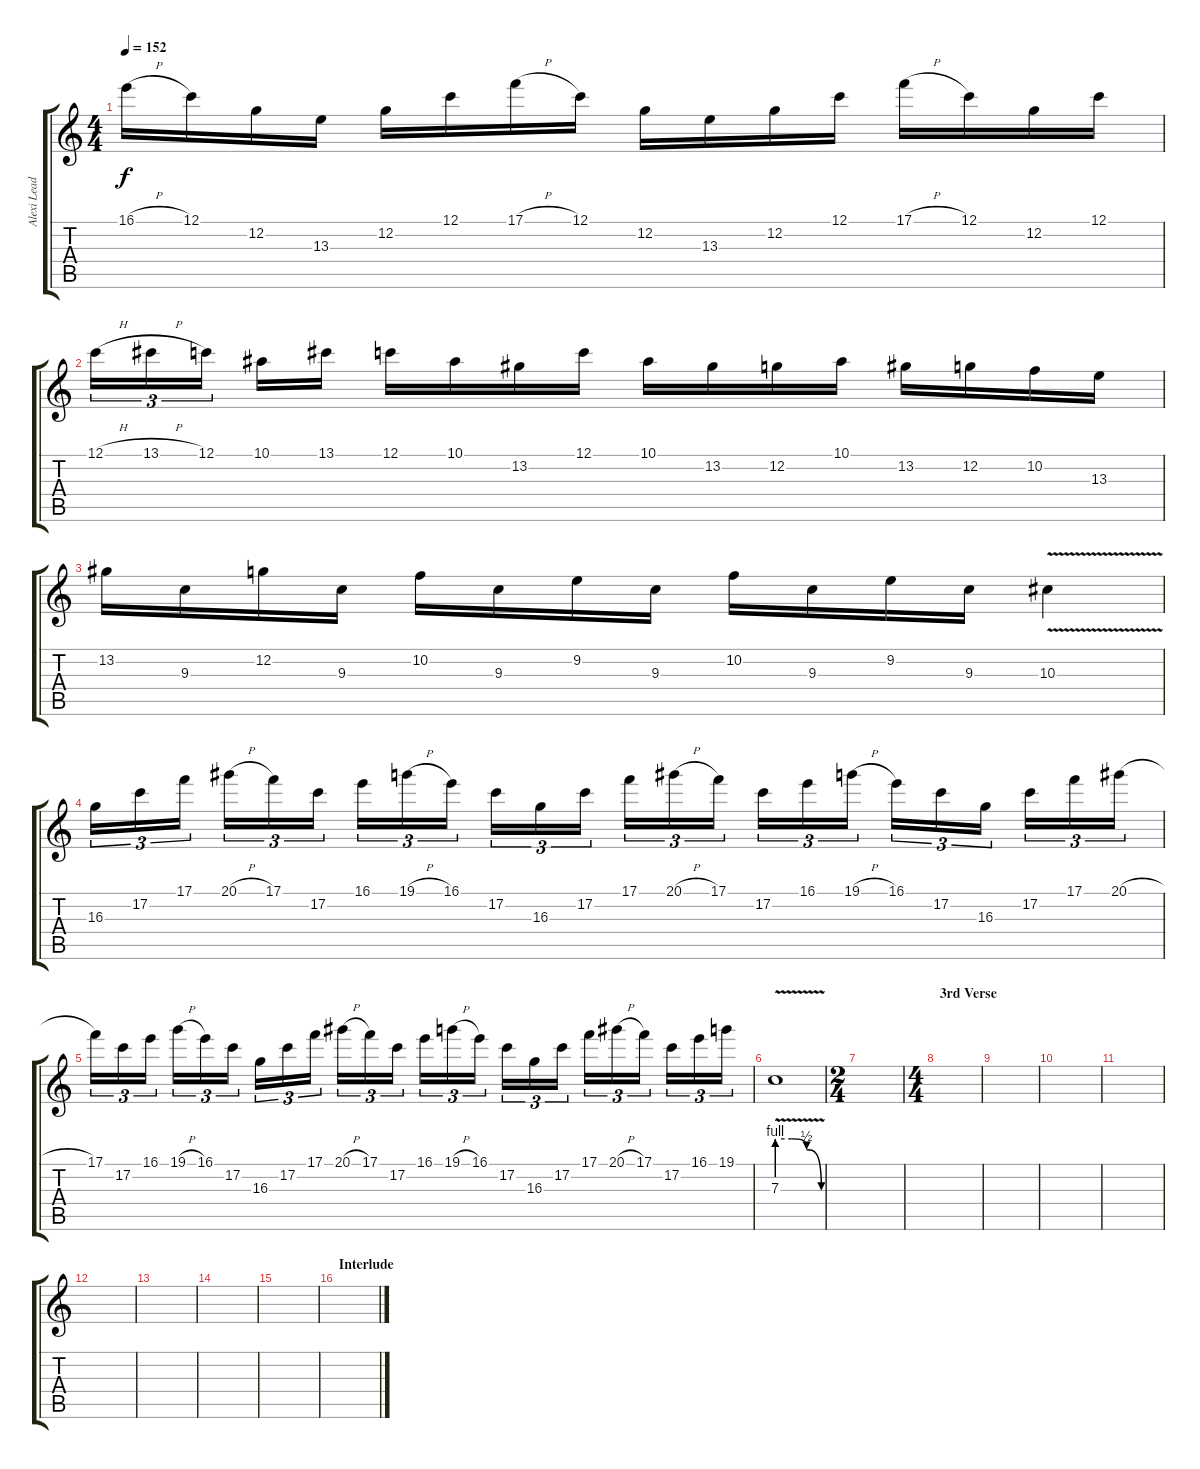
\track ("Alexi Lead" "Alexi Lead") {instrument overdrivenguitar}
\staff {score tabs}
\tuning (C4 G3 Eb3 Bb2 F2 C2) {hide}
\ts (4 4)
\tempo 152
\clef g2
\ks c
16.1{h}.16{dy f} 12.1.16 12.2.16 13.3.16 12.2.16 12.1.16 17.1{h}.16 12.1.16 12.2.16 13.3.16 12.2.16 12.1.16 17.1{h}.16 12.1.16 12.2.16 12.1.16 |
12.1{h}.16{tu (3 2)} 13.1{h}.16{tu (3 2)} 12.1.16{tu (3 2)} 10.1.16 13.1.16 12.1.16 10.1.16 13.2.16 12.1.16 10.1.16 13.2.16 12.2.16 10.1.16 13.2.16 12.2.16 10.2.16 13.3.16 |
13.2.16 9.3.16 12.2.16 9.3.16 10.2.16 9.3.16 9.2.16 9.3.16 10.2.16 9.3.16 9.2.16 9.3.16 10.3{v}.4{instrument guitarharmonics} |
16.3.16{tu (3 2) instrument overdrivenguitar} 17.2.16{tu (3 2)} 17.1.16{tu (3 2)} 20.1{h}.16{tu (3 2)} 17.1.16{tu (3 2)} 17.2.16{tu (3 2)} 16.1.16{tu (3 2)} 19.1{h}.16{tu (3 2)} 16.1.16{tu (3 2)} 17.2.16{tu (3 2)} 16.3.16{tu (3 2)} 17.2.16{tu (3 2)} 17.1.16{tu (3 2)} 20.1{h}.16{tu (3 2)} 17.1.16{tu (3 2)} 17.2.16{tu (3 2)} 16.1.16{tu (3 2)} 19.1{h}.16{tu (3 2)} 16.1.16{tu (3 2)} 17.2.16{tu (3 2)} 16.3.16{tu (3 2)} 17.2.16{tu (3 2)} 17.1.16{tu (3 2)} 20.1{h}.16{tu (3 2)} |
17.1.16{tu (3 2)} 17.2.16{tu (3 2)} 16.1.16{tu (3 2)} 19.1{h}.16{tu (3 2)} 16.1.16{tu (3 2)} 17.2.16{tu (3 2)} 16.3.16{tu (3 2)} 17.2.16{tu (3 2)} 17.1.16{tu (3 2)} 20.1{h}.16{tu (3 2)} 17.1.16{tu (3 2)} 17.2.16{tu (3 2)} 16.1.16{tu (3 2)} 19.1{h}.16{tu (3 2)} 16.1.16{tu (3 2)} 17.2.16{tu (3 2)} 16.3.16{tu (3 2)} 17.2.16{tu (3 2)} 17.1.16{tu (3 2)} 20.1{h}.16{tu (3 2)} 17.1.16{tu (3 2)} 17.2.16{tu (3 2)} 16.1.16{tu (3 2)} 19.1.16{tu (3 2)} |
7.3{be (custom 0 4 20 4 40 2 60 0) v}.1{instrument guitarharmonics} |
\ts (2 4)
|
\ts (4 4)
\section ("" "3rd Verse")
|
|
|
|
|
|
|
|
\section ("" "Interlude")
